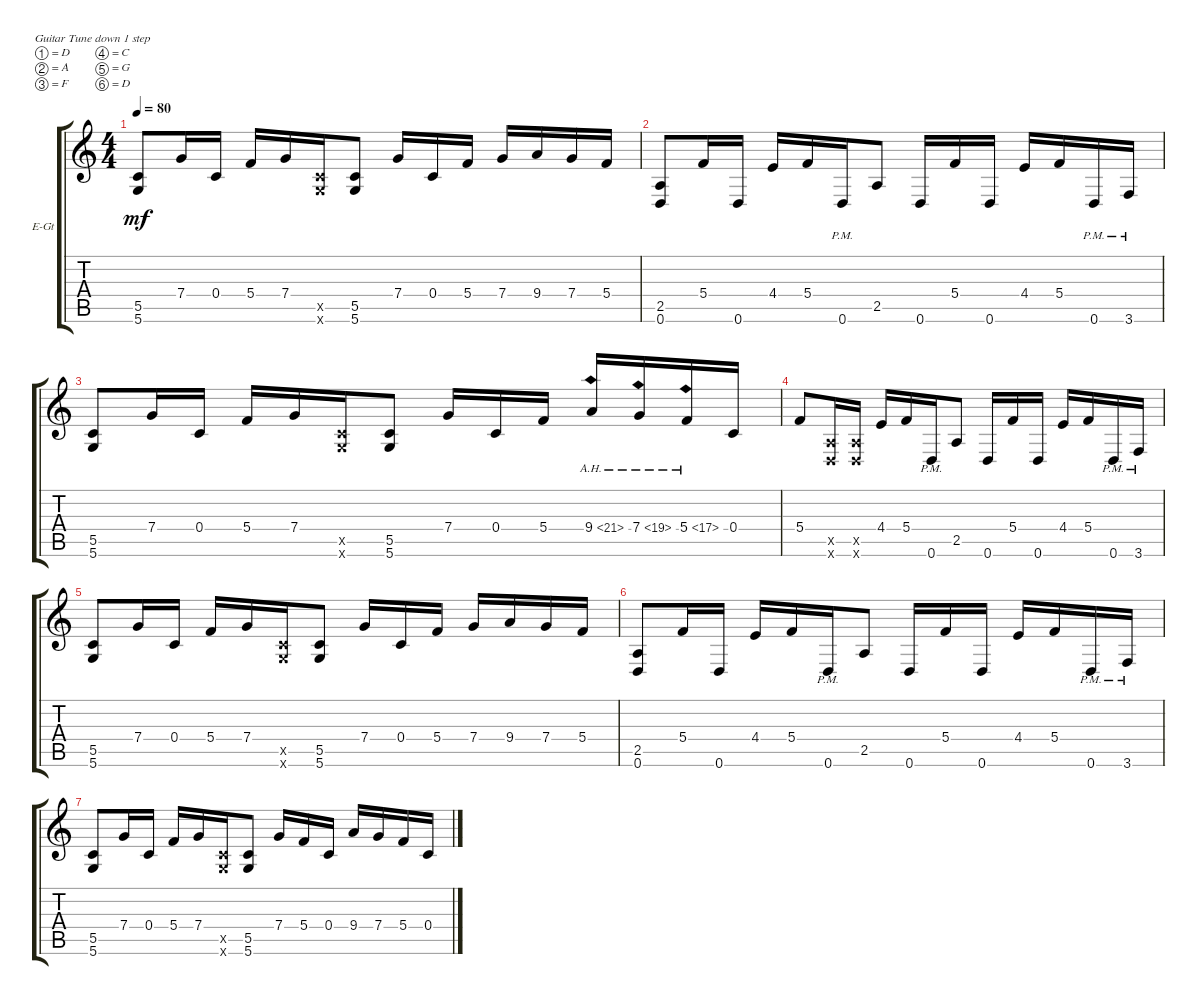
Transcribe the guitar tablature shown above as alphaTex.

\defaultSystemsLayout 4
\bracketExtendMode groupsimilarinstruments
\firstSystemTrackNameOrientation horizontal
\otherSystemsTrackNameOrientation horizontal
\track ("Electric Guitar" "E-Gt") {instrument distortionguitar}
\staff {score tabs}
\tuning (D4 A3 F3 C3 G2 D2)
\ts (4 4)
\tempo 80
\clef g2
\ks c
(5.5 5.6).8{dy mf} 7.4.16 0.4.16 5.4.16 7.4.16 (5.6{x} 5.5{x}).16 (5.5 5.6).8 7.4.16 0.4.16 5.4.16 7.4.16 9.4.16 7.4.16 5.4.16 |
(0.6 2.5).8 5.4.16 0.6.16 4.4.16 5.4.16 0.6{pm}.16 2.5.8 0.6.16 5.4.16 0.6.16 4.4.16 5.4.16 0.6{pm}.16 3.6{pm}.16 |
(5.5 5.6).8 7.4.16 0.4.16 5.4.16 7.4.16 (5.6{x} 5.5{x}).16 (5.5 5.6).8 7.4.16 0.4.16 5.4.16 9.4{ah 12}.16 7.4{ah 12}.16 5.4{ah 12}.16 0.4.16 |
5.4.8 (2.5{x} 0.6{x}).16 (0.6{x} 2.5{x}).16 4.4.16 5.4.16 0.6{pm}.16 2.5.8 0.6.16 5.4.16 0.6.16 4.4.16 5.4.16 0.6{pm}.16 3.6{pm}.16 |
(5.5 5.6).8 7.4.16 0.4.16 5.4.16 7.4.16 (5.6{x} 5.5{x}).16 (5.5 5.6).8 7.4.16 0.4.16 5.4.16 7.4.16 9.4.16 7.4.16 5.4.16 |
(0.6 2.5).8 5.4.16 0.6.16 4.4.16 5.4.16 0.6{pm}.16 2.5.8 0.6.16 5.4.16 0.6.16 4.4.16 5.4.16 0.6{pm}.16 3.6{pm}.16 |
(5.5 5.6).8 7.4.16 0.4.16 5.4.16 7.4.16 (5.6{x} 5.5{x}).16 (5.5 5.6).8 7.4.16 5.4.16 0.4.16 9.4.16 7.4.16 5.4.16 0.4.16
